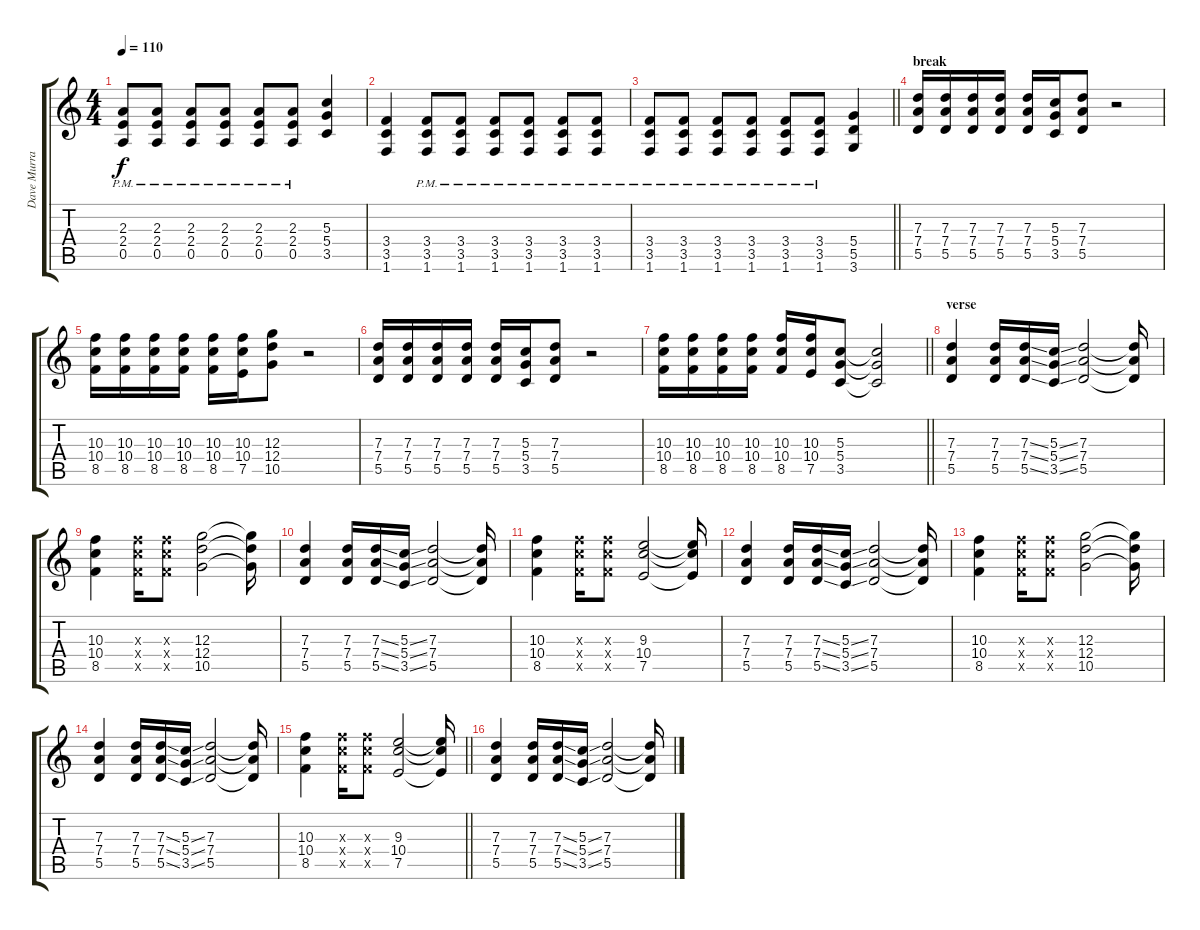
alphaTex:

\track ("Dave Murray" "Dave Murra") {instrument distortionguitar}
\staff {score tabs}
\tuning (E4 B3 G3 D3 A2 E2) {hide}
\ts (4 4)
\tempo 110
\clef g2
\ks c
(2.3 2.4 0.5{pm}).8{dy f} (2.3 2.4 0.5{pm}).8 (2.3 2.4 0.5{pm}).8 (2.3 2.4 0.5{pm}).8 (2.3 2.4 0.5{pm}).8 (2.3 2.4 0.5{pm}).8 (5.3 5.4 3.5).4 |
(3.4 3.5 1.6).4 (3.4{pm} 3.5{pm} 1.6).8 (3.4{pm} 3.5{pm} 1.6).8 (3.4{pm} 3.5{pm} 1.6).8 (3.4{pm} 3.5{pm} 1.6).8 (3.4{pm} 3.5{pm} 1.6).8 (3.4{pm} 3.5{pm} 1.6).8 |
\barLineRight lightlight
(3.4{pm} 3.5{pm} 1.6).8 (3.4{pm} 3.5{pm} 1.6).8 (3.4{pm} 3.5{pm} 1.6).8 (3.4{pm} 3.5{pm} 1.6).8 (3.4{pm} 3.5{pm} 1.6).8 (3.4{pm} 3.5{pm} 1.6).8 (5.4 5.5 3.6).4 |
\section ("" "break")
(7.3 7.4 5.5).16 (7.3 7.4 5.5).16 (7.3 7.4 5.5).16 (7.3 7.4 5.5).16 (7.3 7.4 5.5).16 (5.3 5.4 3.5).16 (7.3 7.4 5.5).8 r.2 |
(10.3 10.4 8.5).16 (10.3 10.4 8.5).16 (10.3 10.4 8.5).16 (10.3 10.4 8.5).16 (10.3 10.4 8.5).16 (10.3 10.4 7.5).16 (12.3 12.4 10.5).8 r.2 |
(7.3 7.4 5.5).16 (7.3 7.4 5.5).16 (7.3 7.4 5.5).16 (7.3 7.4 5.5).16 (7.3 7.4 5.5).16 (5.3 5.4 3.5).16 (7.3 7.4 5.5).8 r.2 |
\barLineRight lightlight
(10.3 10.4 8.5).16 (10.3 10.4 8.5).16 (10.3 10.4 8.5).16 (10.3 10.4 8.5).16 (10.3 10.4 8.5).16 (10.3 10.4 7.5).16 (5.3 5.4 3.5).8 (5.3{t} 5.4{t} 3.5{t}).2 |
\section ("" "verse")
(7.3 7.4 5.5).4 (7.3 7.4 5.5).16 (7.3{ss} 7.4{ss} 5.5{ss}).16 (5.3{ss} 5.4{ss} 3.5{ss}).16 (7.3 7.4 5.5).2 (7.3{t} 7.4{t} 5.5{t}).16 |
(10.3 10.4 8.5).4 (10.3{x} 10.4{x} 8.5{x}).16 (10.3{x} 10.4{x} 8.5{x}).8 (12.3 12.4 10.5).2 (12.3{t} 12.4{t} 10.5{t}).16 |
(7.3 7.4 5.5).4 (7.3 7.4 5.5).16 (7.3{ss} 7.4{ss} 5.5{ss}).16 (5.3{ss} 5.4{ss} 3.5{ss}).16 (7.3 7.4 5.5).2 (7.3{t} 7.4{t} 5.5{t}).16 |
(10.3 10.4 8.5).4 (10.3{x} 10.4{x} 8.5{x}).16 (10.3{x} 10.4{x} 8.5{x}).8 (9.3 10.4 7.5).2 (9.3{t} 10.4{t} 7.5{t}).16 |
(7.3 7.4 5.5).4 (7.3 7.4 5.5).16 (7.3{ss} 7.4{ss} 5.5{ss}).16 (5.3{ss} 5.4{ss} 3.5{ss}).16 (7.3 7.4 5.5).2 (7.3{t} 7.4{t} 5.5{t}).16 |
(10.3 10.4 8.5).4 (10.3{x} 10.4{x} 8.5{x}).16 (10.3{x} 10.4{x} 8.5{x}).8 (12.3 12.4 10.5).2 (12.3{t} 12.4{t} 10.5{t}).16 |
(7.3 7.4 5.5).4 (7.3 7.4 5.5).16 (7.3{ss} 7.4{ss} 5.5{ss}).16 (5.3{ss} 5.4{ss} 3.5{ss}).16 (7.3 7.4 5.5).2 (7.3{t} 7.4{t} 5.5{t}).16 |
\barLineRight lightlight
(10.3 10.4 8.5).4 (10.3{x} 10.4{x} 8.5{x}).16 (10.3{x} 10.4{x} 8.5{x}).8 (9.3 10.4 7.5).2 (9.3{t} 10.4{t} 7.5{t}).16 |
(7.3 7.4 5.5).4 (7.3 7.4 5.5).16 (7.3{ss} 7.4{ss} 5.5{ss}).16 (5.3{ss} 5.4{ss} 3.5{ss}).16 (7.3 7.4 5.5).2 (7.3{t} 7.4{t} 5.5{t}).16
